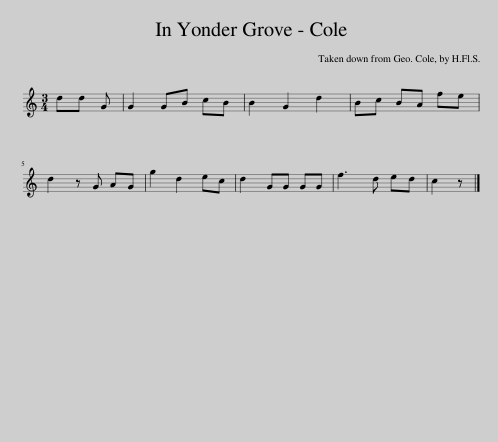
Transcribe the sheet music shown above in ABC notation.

X:1
L:1/8
M:3/4
I:linebreak $
K:C
V:1 treble
V:1
 dd G | G2 GB cB | B2 G2 d2 | Bc BA fe |$ d2 z G AG | %5
 g2 d2 ec | d2 GG GG | f3 d ed | c2 z |] %9
